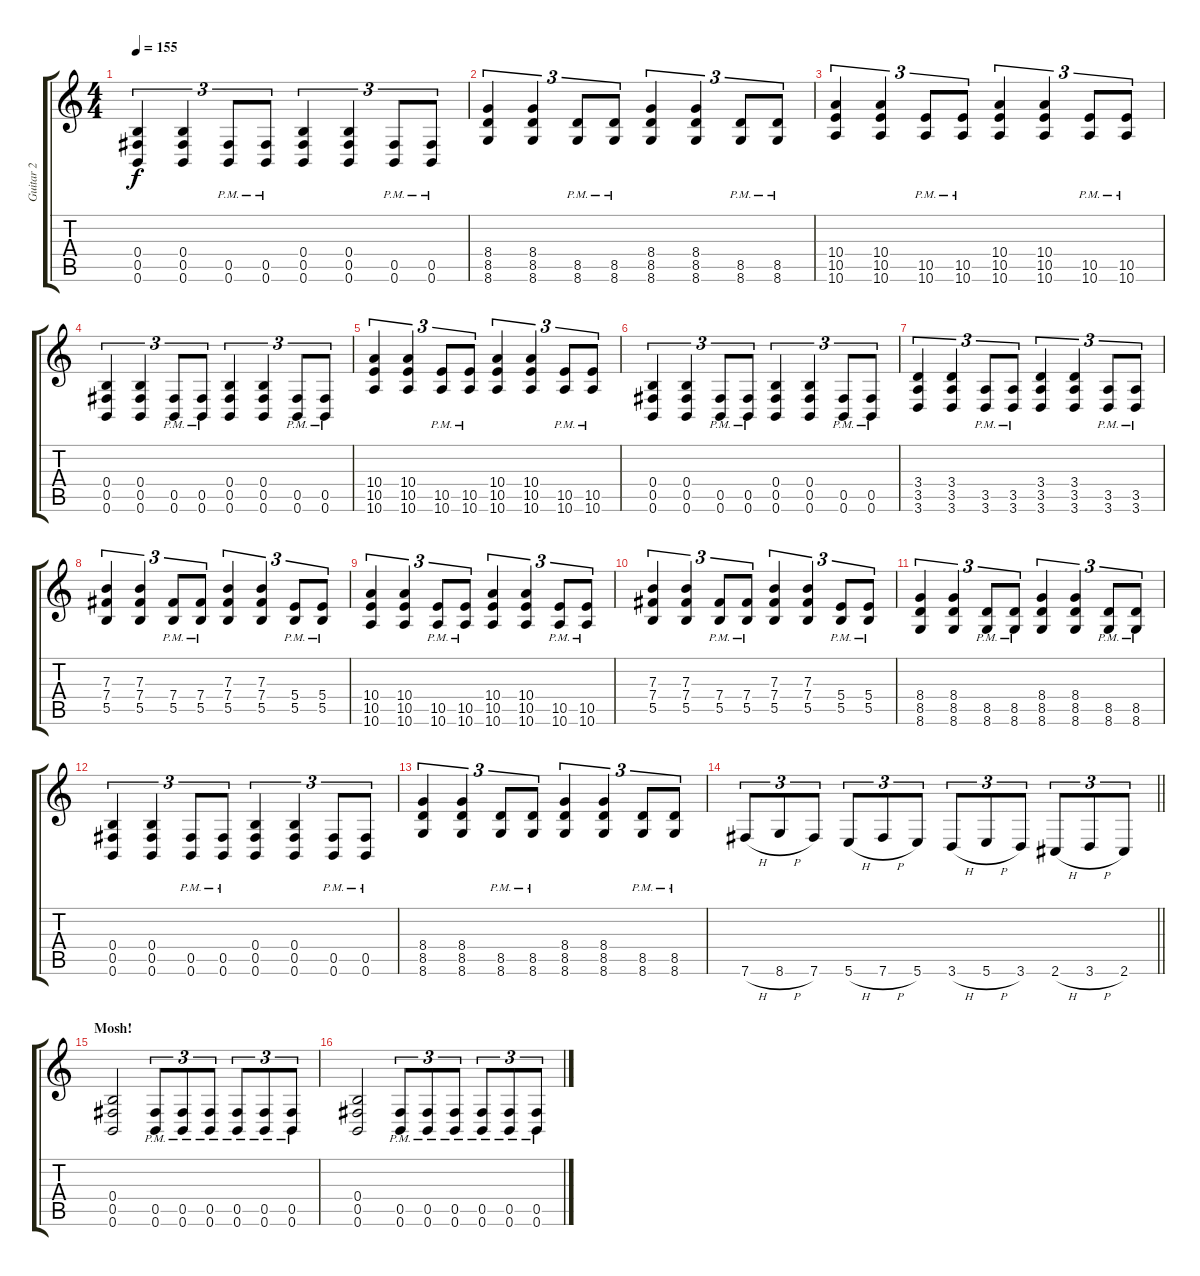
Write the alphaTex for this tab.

\track ("Guitar 2" "Guitar 2") {instrument overdrivenguitar}
\staff {score tabs}
\tuning (Db4 Ab3 E3 B2 Gb2 B1) {hide}
\ts (4 4)
\tempo 155
\clef g2
\ks c
(0.4 0.5 0.6).4{tu (3 2) dy f} (0.4 0.5 0.6).4{tu (3 2)} (0.5{pm} 0.6{pm}).8{tu (3 2)} (0.5{pm} 0.6{pm}).8{tu (3 2)} (0.4 0.5 0.6).4{tu (3 2)} (0.4 0.5 0.6).4{tu (3 2)} (0.5{pm} 0.6{pm}).8{tu (3 2)} (0.5{pm} 0.6{pm}).8{tu (3 2)} |
(8.4 8.5 8.6).4{tu (3 2)} (8.4 8.5 8.6).4{tu (3 2)} (8.5{pm} 8.6{pm}).8{tu (3 2)} (8.5{pm} 8.6{pm}).8{tu (3 2)} (8.4 8.5 8.6).4{tu (3 2)} (8.4 8.5 8.6).4{tu (3 2)} (8.5{pm} 8.6{pm}).8{tu (3 2)} (8.5{pm} 8.6{pm}).8{tu (3 2)} |
(10.4 10.5 10.6).4{tu (3 2)} (10.4 10.5 10.6).4{tu (3 2)} (10.5{pm} 10.6{pm}).8{tu (3 2)} (10.5{pm} 10.6{pm}).8{tu (3 2)} (10.4 10.5 10.6).4{tu (3 2)} (10.4 10.5 10.6).4{tu (3 2)} (10.5{pm} 10.6{pm}).8{tu (3 2)} (10.5{pm} 10.6{pm}).8{tu (3 2)} |
(0.4 0.5 0.6).4{tu (3 2)} (0.4 0.5 0.6).4{tu (3 2)} (0.5{pm} 0.6{pm}).8{tu (3 2)} (0.5{pm} 0.6{pm}).8{tu (3 2)} (0.4 0.5 0.6).4{tu (3 2)} (0.4 0.5 0.6).4{tu (3 2)} (0.5{pm} 0.6{pm}).8{tu (3 2)} (0.5{pm} 0.6{pm}).8{tu (3 2)} |
(10.4 10.5 10.6).4{tu (3 2)} (10.4 10.5 10.6).4{tu (3 2)} (10.5{pm} 10.6{pm}).8{tu (3 2)} (10.5{pm} 10.6{pm}).8{tu (3 2)} (10.4 10.5 10.6).4{tu (3 2)} (10.4 10.5 10.6).4{tu (3 2)} (10.5{pm} 10.6{pm}).8{tu (3 2)} (10.5{pm} 10.6{pm}).8{tu (3 2)} |
(0.4 0.5 0.6).4{tu (3 2)} (0.4 0.5 0.6).4{tu (3 2)} (0.5{pm} 0.6{pm}).8{tu (3 2)} (0.5{pm} 0.6{pm}).8{tu (3 2)} (0.4 0.5 0.6).4{tu (3 2)} (0.4 0.5 0.6).4{tu (3 2)} (0.5{pm} 0.6{pm}).8{tu (3 2)} (0.5{pm} 0.6{pm}).8{tu (3 2)} |
(3.4 3.5 3.6).4{tu (3 2)} (3.4 3.5 3.6).4{tu (3 2)} (3.5{pm} 3.6{pm}).8{tu (3 2)} (3.5{pm} 3.6{pm}).8{tu (3 2)} (3.4 3.5 3.6).4{tu (3 2)} (3.4 3.5 3.6).4{tu (3 2)} (3.5{pm} 3.6{pm}).8{tu (3 2)} (3.5{pm} 3.6{pm}).8{tu (3 2)} |
(7.3 7.4 5.5).4{tu (3 2)} (7.3 7.4 5.5).4{tu (3 2)} (7.4{pm} 5.5{pm}).8{tu (3 2)} (7.4{pm} 5.5{pm}).8{tu (3 2)} (7.3 7.4 5.5).4{tu (3 2)} (7.3 7.4 5.5).4{tu (3 2)} (5.4{pm} 5.5{pm}).8{tu (3 2)} (5.4{pm} 5.5{pm}).8{tu (3 2)} |
(10.4 10.5 10.6).4{tu (3 2)} (10.4 10.5 10.6).4{tu (3 2)} (10.5{pm} 10.6{pm}).8{tu (3 2)} (10.5{pm} 10.6{pm}).8{tu (3 2)} (10.4 10.5 10.6).4{tu (3 2)} (10.4 10.5 10.6).4{tu (3 2)} (10.5{pm} 10.6{pm}).8{tu (3 2)} (10.5{pm} 10.6{pm}).8{tu (3 2)} |
(7.3 7.4 5.5).4{tu (3 2)} (7.3 7.4 5.5).4{tu (3 2)} (7.4{pm} 5.5{pm}).8{tu (3 2)} (7.4{pm} 5.5{pm}).8{tu (3 2)} (7.3 7.4 5.5).4{tu (3 2)} (7.3 7.4 5.5).4{tu (3 2)} (5.4{pm} 5.5{pm}).8{tu (3 2)} (5.4{pm} 5.5{pm}).8{tu (3 2)} |
(8.4 8.5 8.6).4{tu (3 2)} (8.4 8.5 8.6).4{tu (3 2)} (8.5{pm} 8.6{pm}).8{tu (3 2)} (8.5{pm} 8.6{pm}).8{tu (3 2)} (8.4 8.5 8.6).4{tu (3 2)} (8.4 8.5 8.6).4{tu (3 2)} (8.5{pm} 8.6{pm}).8{tu (3 2)} (8.5{pm} 8.6{pm}).8{tu (3 2)} |
(0.4 0.5 0.6).4{tu (3 2)} (0.4 0.5 0.6).4{tu (3 2)} (0.5{pm} 0.6{pm}).8{tu (3 2)} (0.5{pm} 0.6{pm}).8{tu (3 2)} (0.4 0.5 0.6).4{tu (3 2)} (0.4 0.5 0.6).4{tu (3 2)} (0.5{pm} 0.6{pm}).8{tu (3 2)} (0.5{pm} 0.6{pm}).8{tu (3 2)} |
(8.4 8.5 8.6).4{tu (3 2)} (8.4 8.5 8.6).4{tu (3 2)} (8.5{pm} 8.6{pm}).8{tu (3 2)} (8.5{pm} 8.6{pm}).8{tu (3 2)} (8.4 8.5 8.6).4{tu (3 2)} (8.4 8.5 8.6).4{tu (3 2)} (8.5{pm} 8.6{pm}).8{tu (3 2)} (8.5{pm} 8.6{pm}).8{tu (3 2)} |
\barLineRight lightlight
7.6{h}.8{tu (3 2)} 8.6{h}.8{tu (3 2)} 7.6.8{tu (3 2)} 5.6{h}.8{tu (3 2)} 7.6{h}.8{tu (3 2)} 5.6.8{tu (3 2)} 3.6{h}.8{tu (3 2)} 5.6{h}.8{tu (3 2)} 3.6.8{tu (3 2)} 2.6{h}.8{tu (3 2)} 3.6{h}.8{tu (3 2)} 2.6.8{tu (3 2)} |
\section ("" "Mosh!")
(0.4 0.5 0.6).2 (0.5{pm} 0.6{pm}).8{tu (3 2)} (0.5{pm} 0.6{pm}).8{tu (3 2)} (0.5{pm} 0.6{pm}).8{tu (3 2)} (0.5{pm} 0.6{pm}).8{tu (3 2)} (0.5{pm} 0.6{pm}).8{tu (3 2)} (0.5{pm} 0.6{pm}).8{tu (3 2)} |
(0.4 0.5 0.6).2 (0.5{pm} 0.6{pm}).8{tu (3 2)} (0.5{pm} 0.6{pm}).8{tu (3 2)} (0.5{pm} 0.6{pm}).8{tu (3 2)} (0.5{pm} 0.6{pm}).8{tu (3 2)} (0.5{pm} 0.6{pm}).8{tu (3 2)} (0.5{pm} 0.6{pm}).8{tu (3 2)}
